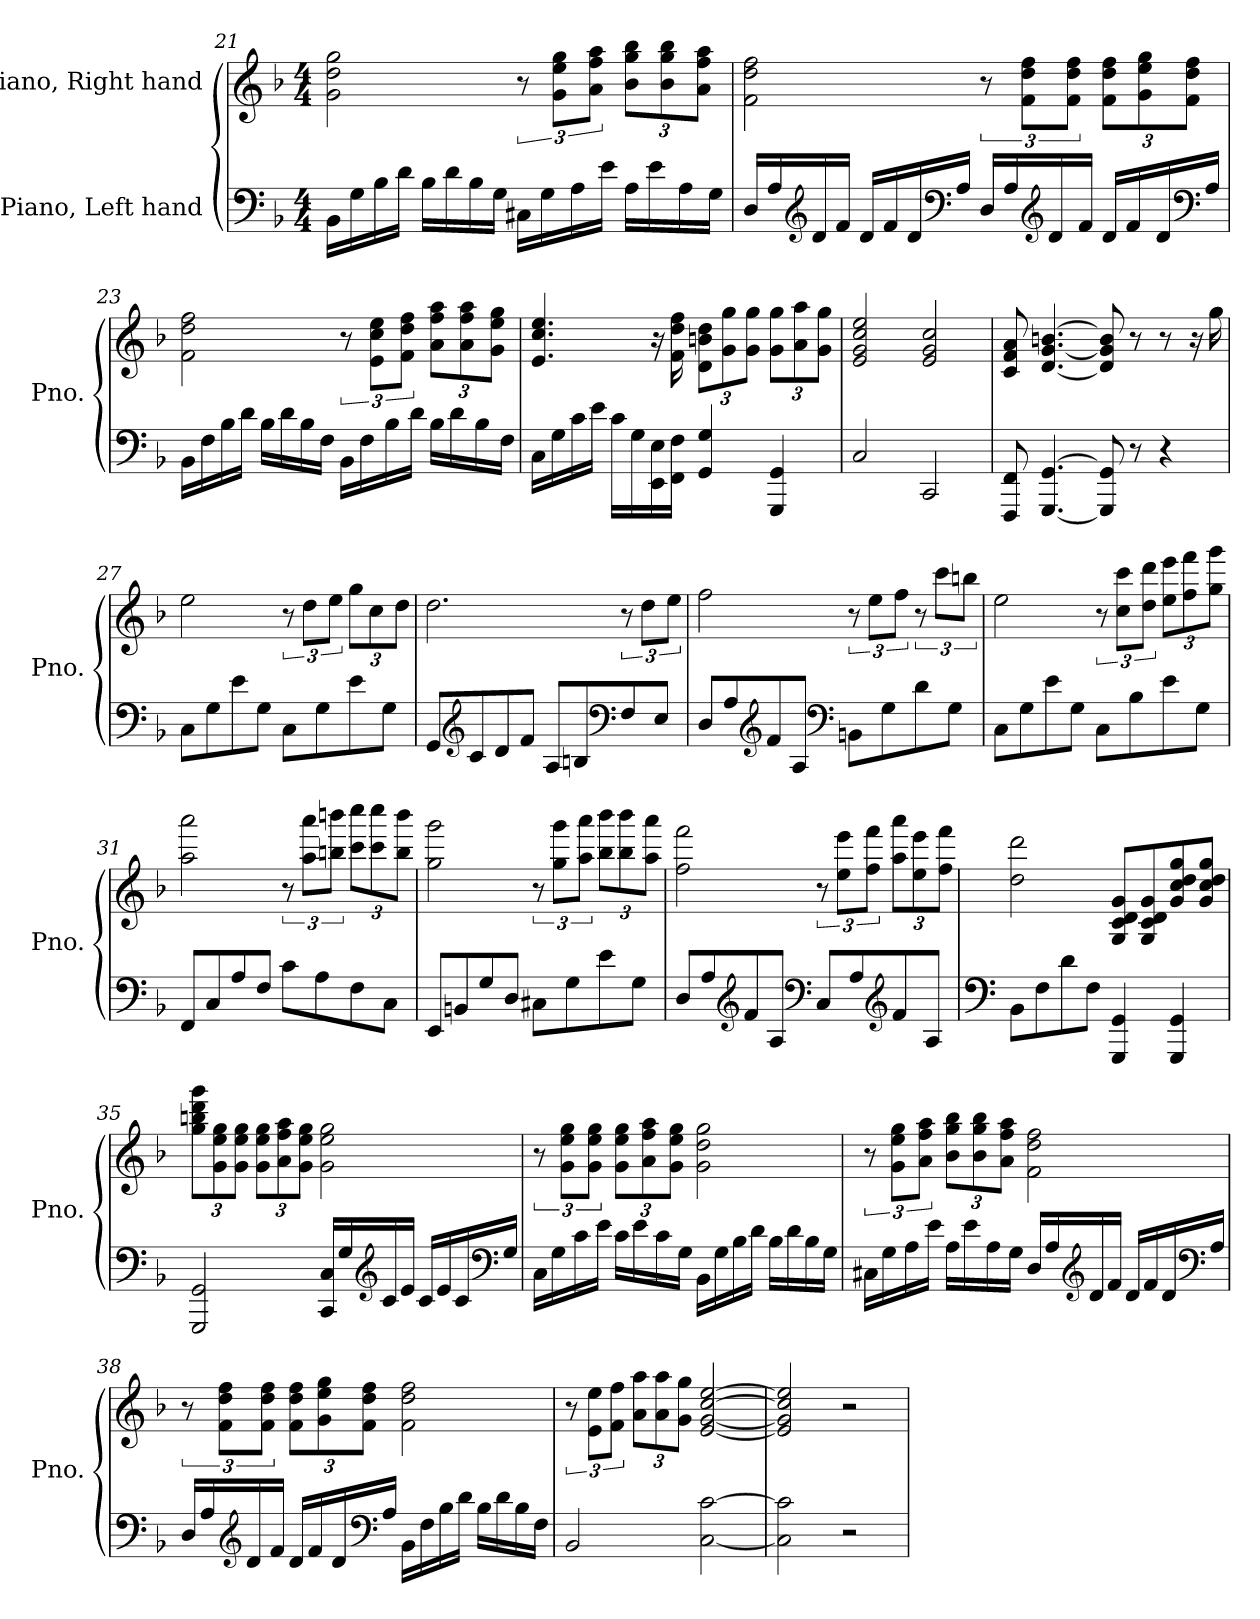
**kern	**kern
*part2	*part1
*staff2	*staff1
*I"Piano, Left hand	*I"Piano, Right hand
*I'Pno.	*I'Pno.
*clefF4	*clefG2
*k[b-]	*k[b-]
*M4/4	*M4/4
=21	=21
16BB-\LL	2g\ 2dd\ 2gg\
16G\	.
16B-\	.
16d\JJ	.
16B-\LL	.
16d\	.
16B-\	.
16G\JJ	.
16C#X\LL	12r
16G\	.
.	12g\ 12ee\ 12gg\L
16A\	.
.	12a\ 12ff\ 12aa\J
16e\JJ	.
*	*Xbrackettup
16A\LL	12b-\ 12gg\ 12bb-\L
16e\	.
.	12b-\ 12gg\ 12bb-\
16A\	.
.	12a\ 12ff\ 12aa\J
16G\JJ	.
!!LO:LB:g=z
=22	=22
16D/LL	2f\ 2dd\ 2ff\
16A/	.
*clefG2	*
16d/	.
16f/JJ	.
16d/LL	.
16f/	.
16d/	.
*clefF4	*
16A/JJ	.
*	*brackettup
16D/LL	12r
16A/	.
.	12f\ 12dd\ 12ff\L
*clefG2	*
16d/	.
.	12f\ 12dd\ 12ff\J
16f/JJ	.
*	*Xbrackettup
16d/LL	12f\ 12dd\ 12ff\L
16f/	.
.	12g\ 12ee\ 12gg\
16d/	.
.	12f\ 12dd\ 12ff\J
*clefF4	*
16A/JJ	.
=23	=23
16BB-\LL	2f\ 2dd\ 2ff\
16F\	.
16B-\	.
16d\JJ	.
16B-\LL	.
16d\	.
16B-\	.
16F\JJ	.
*	*brackettup
16BB-\LL	12r
16F\	.
.	12e\ 12cc\ 12ee\L
16B-\	.
.	12f\ 12dd\ 12ff\J
16d\JJ	.
*	*Xbrackettup
16B-\LL	12a\ 12ff\ 12aa\L
16d\	.
.	12a\ 12ff\ 12aa\
16B-\	.
.	12g\ 12ee\ 12gg\J
16F\JJ	.
!!LO:LB:g=z
=24	=24
16C\LL	4.e/ 4.cc/ 4.ee/
16G\	.
16c\	.
16e\JJ	.
16c\LL	.
16G\	.
16EE\ 16E\	16r
16FF\ 16F\JJ	16f\ 16dd\ 16ff\
4GG/ 4G/	12d\ 12bn\ 12dd\L
.	12g\ 12gg\
.	12g\ 12gg\J
4GGG/ 4GG/	12g\ 12gg\L
.	12a\ 12aa\
.	12g\ 12gg\J
=25	=25
2C/	2e/ 2g/ 2cc/ 2ee/
2CC/	2e/ 2g/ 2cc/
=26	=26
8FFF/ 8FF/	8c/ 8f/ 8a/
[4.GGG/ [4.GG/	[4.d/ [4.g/ [4.bn/
8GGG/] 8GG/]	8d/] 8g/] 8b/]
8r	8r
4r	8r
.	16r
.	16gg\
=27	=27
8C\L	2ee\
8G\	.
8e\	.
8G\J	.
*	*brackettup
8C\L	12r
.	12dd\L
8G\	.
.	12ee\J
*	*Xbrackettup
8e\	12gg\L
.	12cc\
8G\J	.
.	12dd\J
!!LO:LB:g=z
=28	=28
8GG/L	2.dd\
*clefG2	*
8c/	.
8d/	.
8f/J	.
8A/L	.
8Bn/	.
*clefF4	*
*	*brackettup
8F/	12r
.	12dd\L
8E/J	.
.	12ee\J
=29	=29
8D/L	2ff\
8A/	.
*clefG2	*
8f/	.
8A/J	.
*clefF4	*
8BBn\L	12r
.	12ee\L
8G\	.
.	12ff\J
8d\	12r
.	12ccc\L
8G\J	.
.	12bbn\J
=30	=30
8C\L	2ee\
8G\	.
8e\	.
8G\J	.
8C\L	12r
.	12cc\ 12ccc\L
8B-\	.
.	12dd\ 12ddd\J
*	*Xbrackettup
8e\	12ee\ 12eee\L
.	12ff\ 12fff\
8G\J	.
.	12gg\ 12ggg\J
!!LO:LB:g=z
=31	=31
8FF/L	2aa\ 2aaa\
8C/	.
8A/	.
8F/J	.
*	*brackettup
8c\L	12r
.	12aa\ 12aaa\L
8A\	.
.	12bbn\ 12bbbn\J
*	*Xbrackettup
8F\	12ccc\ 12cccc\L
.	12ccc\ 12cccc\
8C\J	.
.	12bb\ 12bbb\J
=32	=32
8EE/L	2gg\ 2ggg\
8BBn/	.
8G/	.
8D/J	.
*	*brackettup
8C#X\L	12r
.	12gg\ 12ggg\L
8G\	.
.	12aa\ 12aaa\J
*	*Xbrackettup
8e\	12bb-\ 12bbb-\L
.	12bb-\ 12bbb-\
8G\J	.
.	12aa\ 12aaa\J
=33	=33
8D/L	2ff\ 2fff\
8A/	.
*clefG2	*
8f/	.
8A/J	.
*clefF4	*
*	*brackettup
8C/L	12r
.	12ee\ 12eee\L
8A/	.
.	12ff\ 12fff\J
*clefG2	*
*	*Xbrackettup
8f/	12aa\ 12aaa\L
.	12ee\ 12eee\
8A/J	.
.	12ff\ 12fff\J
!!LO:PB:g=z
=34	=34
*clefF4	*
8BB-\L	2dd\ 2ddd\
8F\	.
8d\	.
8F\J	.
4GGG/ 4GG/	8G/ 8c/ 8d/ 8g/L
.	8G/ 8c/ 8d/ 8g/
4GGG/ 4GG/	8g/ 8cc/ 8dd/ 8gg/
.	8g/ 8cc/ 8dd/ 8gg/J
=35	=35
2GGG/ 2GG/	12gg\ 12bbn\ 12ddd\ 12ggg\L
.	12g\ 12ee\ 12gg\
.	12g\ 12ee\ 12gg\J
.	12g\ 12ee\ 12gg\L
.	12a\ 12ff\ 12aa\
.	12g\ 12ee\ 12gg\J
16CC/ 16C/LL	2g\ 2ee\ 2gg\
16G/	.
*clefG2	*
16c/	.
16e/JJ	.
16c/LL	.
16e/	.
16c/	.
*clefF4	*
16G/JJ	.
!!LO:LB:g=z
=36	=36
*	*brackettup
16C\LL	12r
16G\	.
.	12g\ 12ee\ 12gg\L
16c\	.
.	12g\ 12ee\ 12gg\J
16e\JJ	.
*	*Xbrackettup
16c\LL	12g\ 12ee\ 12gg\L
16e\	.
.	12a\ 12ff\ 12aa\
16c\	.
.	12g\ 12ee\ 12gg\J
16G\JJ	.
16BB-\LL	2g\ 2dd\ 2gg\
16G\	.
16B-\	.
16d\JJ	.
16B-\LL	.
16d\	.
16B-\	.
16G\JJ	.
=37	=37
*	*brackettup
16C#X\LL	12r
16G\	.
.	12g\ 12ee\ 12gg\L
16A\	.
.	12a\ 12ff\ 12aa\J
16e\JJ	.
*	*Xbrackettup
16A\LL	12b-\ 12gg\ 12bb-\L
16e\	.
.	12b-\ 12gg\ 12bb-\
16A\	.
.	12a\ 12ff\ 12aa\J
16G\JJ	.
16D/LL	2f\ 2dd\ 2ff\
16A/	.
*clefG2	*
16d/	.
16f/JJ	.
16d/LL	.
16f/	.
16d/	.
*clefF4	*
16A/JJ	.
!!LO:LB:g=z
=38	=38
*	*brackettup
16D/LL	12r
16A/	.
.	12f\ 12dd\ 12ff\L
*clefG2	*
16d/	.
.	12f\ 12dd\ 12ff\J
16f/JJ	.
*	*Xbrackettup
16d/LL	12f\ 12dd\ 12ff\L
16f/	.
.	12g\ 12ee\ 12gg\
16d/	.
.	12f\ 12dd\ 12ff\J
*clefF4	*
16A/JJ	.
16BB-\LL	2f\ 2dd\ 2ff\
16F\	.
16B-\	.
16d\JJ	.
16B-\LL	.
16d\	.
16B-\	.
16F\JJ	.
=39	=39
*	*brackettup
2BB-/	12r
.	12e\ 12ee\L
.	12f\ 12ff\J
*	*Xbrackettup
.	12a\ 12aa\L
.	12a\ 12aa\
.	12g\ 12gg\J
[2C\ [2c\	[2e/ [2g/ [2cc/ [2ee/
=40	=40
2C\] 2c\]	2e/] 2g/] 2cc/] 2ee/]
2r	2r
=	=
*-	*-
